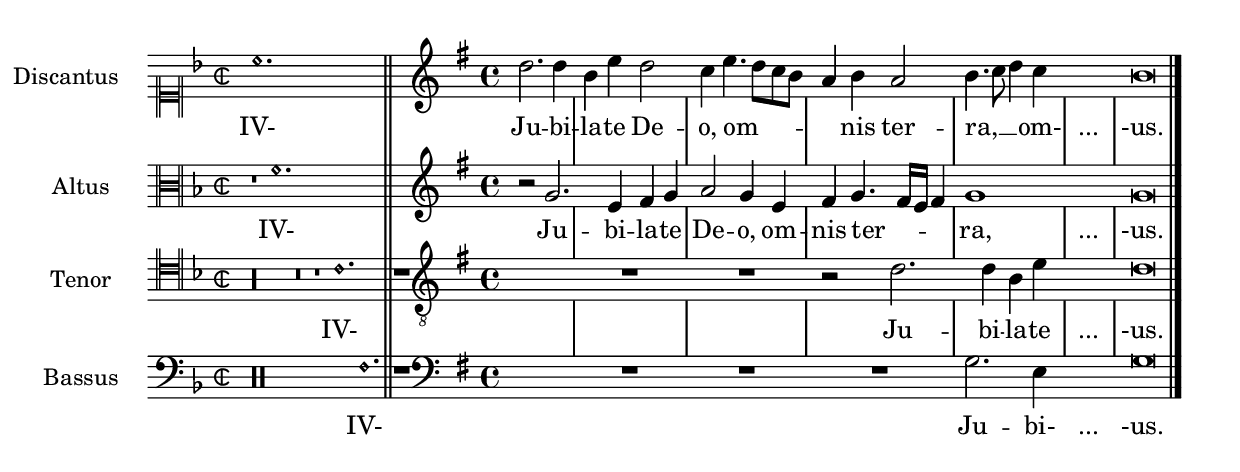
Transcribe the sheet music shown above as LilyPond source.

%% Do not edit this file; it is automatically
%% generated from LSR http://lsr.dsi.unimi.it
%% This file is in the public domain.
\version "2.13.31"

\header {
  lsrtags = "ancient-notation, template"

%% Translation of GIT committish: 0b55335aeca1de539bf1125b717e0c21bb6fa31b
  texidoces = "
Al transcribir música mensural, es útil un «incipit» al compienzo
de la pieza para indicar la tonalidad y el tempo
originales. Aunque los músicos actuales están acostumbrados a las
barras de compás para reconocer con más facilidad los patrones
rítmicos, durante el período de la música mensural aún no se
habíen inventado las líneas divisorias; de hecho, la medida solía
cambiar a cada pocas notas. Como compromiso, a menudo las líneas
divisorias se imprimen entre los pentagramas en vez de hacerlo
encima de ellos.

"
  doctitlees = "Plantilla de notación de música antigua (transcripción moderna de música mensural)"


%% Translation of GIT committish: 0a868be38a775ecb1ef935b079000cebbc64de40
  texidocde = "
Bei der Transkription von Mensuralmusik ist es oft erwünscht, ein
Incipit an den Anfang des Stückes zu stellen, damit klar ist, wie
Tempo und Schlüssel in der Originalnotation gesetzt waren. Während
heutzutage Musiker an Taktlinien gewöhnt sind, um Rhythmen schneller
zu erkennen, wurden diese in der Mensuralmusik nicht verwendet.
Tatsächlich ändern sich die Rhythmen auch oft alle paar Noten. Als
ein Kompromiss werden die Notenlinien nicht auf dem System, sondern
zwischen den Systemen geschrieben.
"

doctitlede = "Vorlage für Alte Notation -- moderne Transkription von Mensuralmusik"


%% Translation of GIT committish: bdfe3dc8175a2d7e9ea0800b5b04cfb68fe58a7a
  texidocfr = "
Lorsque l'on transcrit de la musique mensurale, un @emph{incipit} permet
d'indiquer la tonalité et le tempo d'origine.  Si les musiciens sont de
nos jours habitués aux barres de mesures qui présentent la structure
rythmique d'une œuvre, elles n'étaient pas en vigueur à l'époque où ces
pièces ont été composées, d'autant plus que la @qq{métrique} pouvait
changer au fil des notes.  Un compromis consiste à imprimer des barres
entre les portées plutôt que sur chacune d'elles.

"
  doctitlefr = "Exemples de notation ancienne -- transcription moderne de musique mensurale"

  texidoc = "
When transcribing mensural music, an incipit at the beginning of the
piece is useful to indicate the original key and tempo. While today
musicians are used to bar lines in order to faster recognize rhythmic
patterns, bar lines were not yet invented during the period of mensural
music; in fact, the meter often changed after every few notes. As a
compromise, bar lines are often printed between the staves rather than
on the staves.

"
  doctitle = "Ancient notation template -- modern transcription of mensural music"
} % begin verbatim

global = {
  \set Score.skipBars = ##t

  % incipit
  \once \override Score.SystemStartBracket #'transparent = ##t
  \override Score.SpacingSpanner #'spacing-increment = #1.0 % tight spacing
  \key f \major
  \time 2/2
  \once \override Staff.TimeSignature #'style = #'neomensural
  \override Voice.NoteHead #'style = #'neomensural
  \override Voice.Rest #'style = #'neomensural
  \set Staff.printKeyCancellation = ##f
  \cadenzaOn % turn off bar lines
  \skip 1*10
  \once \override Staff.BarLine #'transparent = ##f
  \bar "||"
  \skip 1*1 % need this extra \skip such that clef change comes
            % after bar line
  \bar ""

  % main
  \revert Score.SpacingSpanner #'spacing-increment % CHECK: no effect?
  \cadenzaOff % turn bar lines on again
  \once \override Staff.Clef #'full-size-change = ##t
  \set Staff.forceClef = ##t
  \key g \major
  \time 4/4
  \override Voice.NoteHead #'style = #'default
  \override Voice.Rest #'style = #'default

  % FIXME: setting printKeyCancellation back to #t must not
  % occur in the first bar after the incipit.  Dto. for forceClef.
  % Therefore, we need an extra \skip.
  \skip 1*1
  \set Staff.printKeyCancellation = ##t
  \set Staff.forceClef = ##f

  \skip 1*7 % the actual music

  % let finis bar go through all staves
  \override Staff.BarLine #'transparent = ##f

  % finis bar
  \bar "|."
}

discantusNotes = {
  \transpose c' c'' {
    \set Staff.instrumentName = #"Discantus  "

    % incipit
    \clef "neomensural-c1"
    c'1. s2   % two bars
    \skip 1*8 % eight bars
    \skip 1*1 % one bar

    % main
    \clef "treble"
    d'2. d'4 |
    b e' d'2 |
    c'4 e'4.( d'8 c' b |
    a4) b a2 |
    b4.( c'8 d'4) c'4 |
    \once \override NoteHead #'transparent = ##t c'1 |
    b\breve |
  }
}

discantusLyrics = \lyricmode {
  % incipit
  IV-

  % main
  Ju -- bi -- |
  la -- te De -- |
  o, om --
  nis ter -- |
  ra, __ om- |
  "..." |
  -us. |
}

altusNotes = {
  \transpose c' c'' {
    \set Staff.instrumentName = #"Altus  "

    % incipit
    \clef "neomensural-c3"
    r1        % one bar
    f1. s2    % two bars
    \skip 1*7 % seven bars
    \skip 1*1 % one bar

    % main
    \clef "treble"
    r2 g2. e4 fis g | % two bars
    a2 g4 e |
    fis g4.( fis16 e fis4) |
    g1 |
    \once \override NoteHead #'transparent = ##t g1 |
    g\breve |
  }
}

altusLyrics = \lyricmode {
  % incipit
  IV-

  % main
  Ju -- bi -- la -- te | % two bars
  De -- o, om -- |
  nis ter -- ra, |
  "..." |
  -us. |
}

tenorNotes = {
  \transpose c' c' {
    \set Staff.instrumentName = #"Tenor  "

    % incipit
    \clef "neomensural-c4"
    r\longa   % four bars
    r\breve   % two bars
    r1        % one bar
    c'1. s2   % two bars
    \skip 1*1 % one bar
    \skip 1*1 % one bar

    % main
    \clef "treble_8"
    R1 |
    R1 |
    R1 |
    r2 d'2. d'4 b e' | % two bars
    \once \override NoteHead #'transparent = ##t e'1 |
    d'\breve |
  }
}

tenorLyrics = \lyricmode {
  % incipit
  IV-

  % main
  Ju -- bi -- la -- te | % two bars
  "..." |
  -us. |
}

bassusNotes = {
  \transpose c' c' {
    \set Staff.instrumentName = #"Bassus  "

    % incipit
    \clef "bass"
    r\maxima  % eight bars
    f1. s2    % two bars
    \skip 1*1 % one bar

    % main
    \clef "bass"
    R1 |
    R1 |
    R1 |
    R1 |
    g2. e4 |
    \once \override NoteHead #'transparent = ##t e1 |
    g\breve |
  }
}

bassusLyrics = \lyricmode {
  % incipit
  IV-

  % main
  Ju -- bi- |
  "..." |
  -us. |
}

\score {
  \new StaffGroup = choirStaff <<
    \new Voice =
      "discantusNotes" << \global \discantusNotes >>
    \new Lyrics =
      "discantusLyrics" \lyricsto discantusNotes { \discantusLyrics }
    \new Voice =
      "altusNotes" << \global \altusNotes >>
    \new Lyrics =
      "altusLyrics" \lyricsto altusNotes { \altusLyrics }
    \new Voice =
      "tenorNotes" << \global \tenorNotes >>
    \new Lyrics =
      "tenorLyrics" \lyricsto tenorNotes { \tenorLyrics }
    \new Voice =
      "bassusNotes" << \global \bassusNotes >>
    \new Lyrics =
      "bassusLyrics" \lyricsto bassusNotes { \bassusLyrics }
  >>
  \layout {
    \context {
      \Score

      % no bars in staves
      \override BarLine #'transparent = ##t

      % incipit should not start with a start delimiter
      \remove "System_start_delimiter_engraver"
    }
    \context {
      \Voice

      % no slurs
      \override Slur #'transparent = ##t

      % Comment in the below "\remove" command to allow line
      % breaking also at those barlines where a note overlaps
      % into the next bar.  The command is commented out in this
      % short example score, but especially for large scores, you
      % will typically yield better line breaking and thus improve
      % overall spacing if you comment in the following command.
      %\remove "Forbid_line_break_engraver"
    }
  }
}




